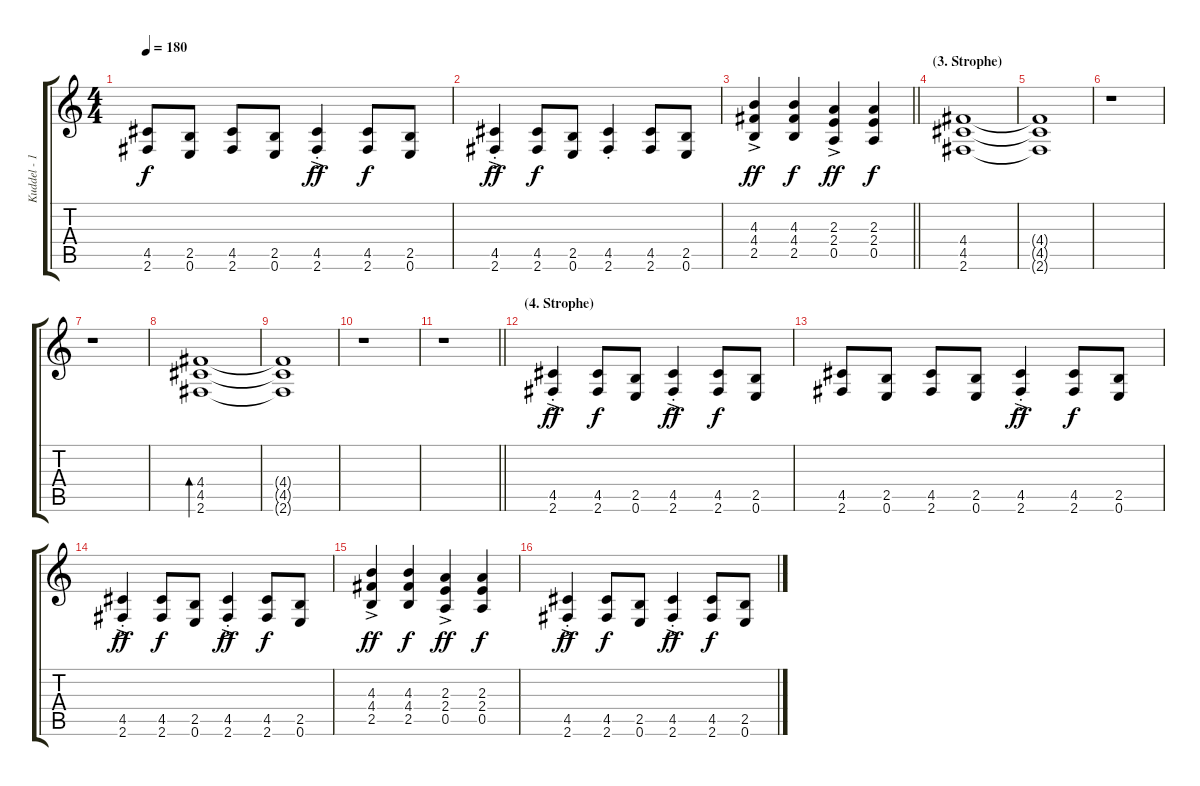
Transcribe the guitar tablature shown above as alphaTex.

\track ("Kuddel - 1. Gitarre" "Kuddel - 1") {instrument distortionguitar}
\staff {score tabs}
\tuning (E4 B3 G3 D3 A2 E2) {hide}
\ts (4 4)
\tempo 180
\clef g2
\ks c
(4.5 2.6).8{dy f} (2.5 0.6).8 (4.5 2.6).8 (2.5 0.6).8 (4.5{ac st} 2.6{ac st}).4{dy ff} (4.5 2.6).8{dy f} (2.5 0.6).8 |
(4.5{ac st} 2.6{ac st}).4{dy ff} (4.5 2.6).8{dy f} (2.5 0.6).8 (4.5{st} 2.6{st}).4 (4.5 2.6).8 (2.5 0.6).8 |
\barLineRight lightlight
(4.3{ac} 4.4{ac} 2.5{ac}).4{dy ff} (4.3 4.4 2.5).4{dy f} (2.3 2.4{ac} 0.5{ac}).4{dy ff} (2.3 2.4 0.5).4{dy f} |
\section ("" "(3. Strophe)")
(4.4 4.5 2.6).1{volume 6} |
(4.4{t} 4.5{t} 2.6{t}).1 |
r.1 |
r.1 |
(4.4 4.5 2.6).1{bd 240 volume 10 instrument electricguitarmuted} |
(4.4{t} 4.5{t} 2.6{t}).1 |
r.1 |
\barLineRight lightlight
r.1 |
\section ("" "(4. Strophe)")
(4.5{ac st} 2.6{ac st}).4{dy ff volume 10 instrument distortionguitar} (4.5 2.6).8{dy f} (2.5 0.6).8 (4.5{ac st} 2.6{ac st}).4{dy ff} (4.5 2.6).8{dy f} (2.5 0.6).8 |
(4.5 2.6).8 (2.5 0.6).8 (4.5 2.6).8 (2.5 0.6).8 (4.5{ac st} 2.6{ac st}).4{dy ff} (4.5 2.6).8{dy f} (2.5 0.6).8 |
(4.5{ac st} 2.6{ac st}).4{dy ff} (4.5 2.6).8{dy f} (2.5 0.6).8 (4.5{ac st} 2.6{ac st}).4{dy ff} (4.5 2.6).8{dy f} (2.5 0.6).8 |
(4.3{ac} 4.4{ac} 2.5{ac}).4{dy ff} (4.3 4.4 2.5).4{dy f} (2.3{ac} 2.4{ac} 0.5{ac}).4{dy ff} (2.3 2.4 0.5).4{dy f} |
(4.5{ac st} 2.6{ac st}).4{dy ff} (4.5 2.6).8{dy f} (2.5 0.6).8 (4.5{ac st} 2.6{ac st}).4{dy ff} (4.5 2.6).8{dy f} (2.5 0.6).8
